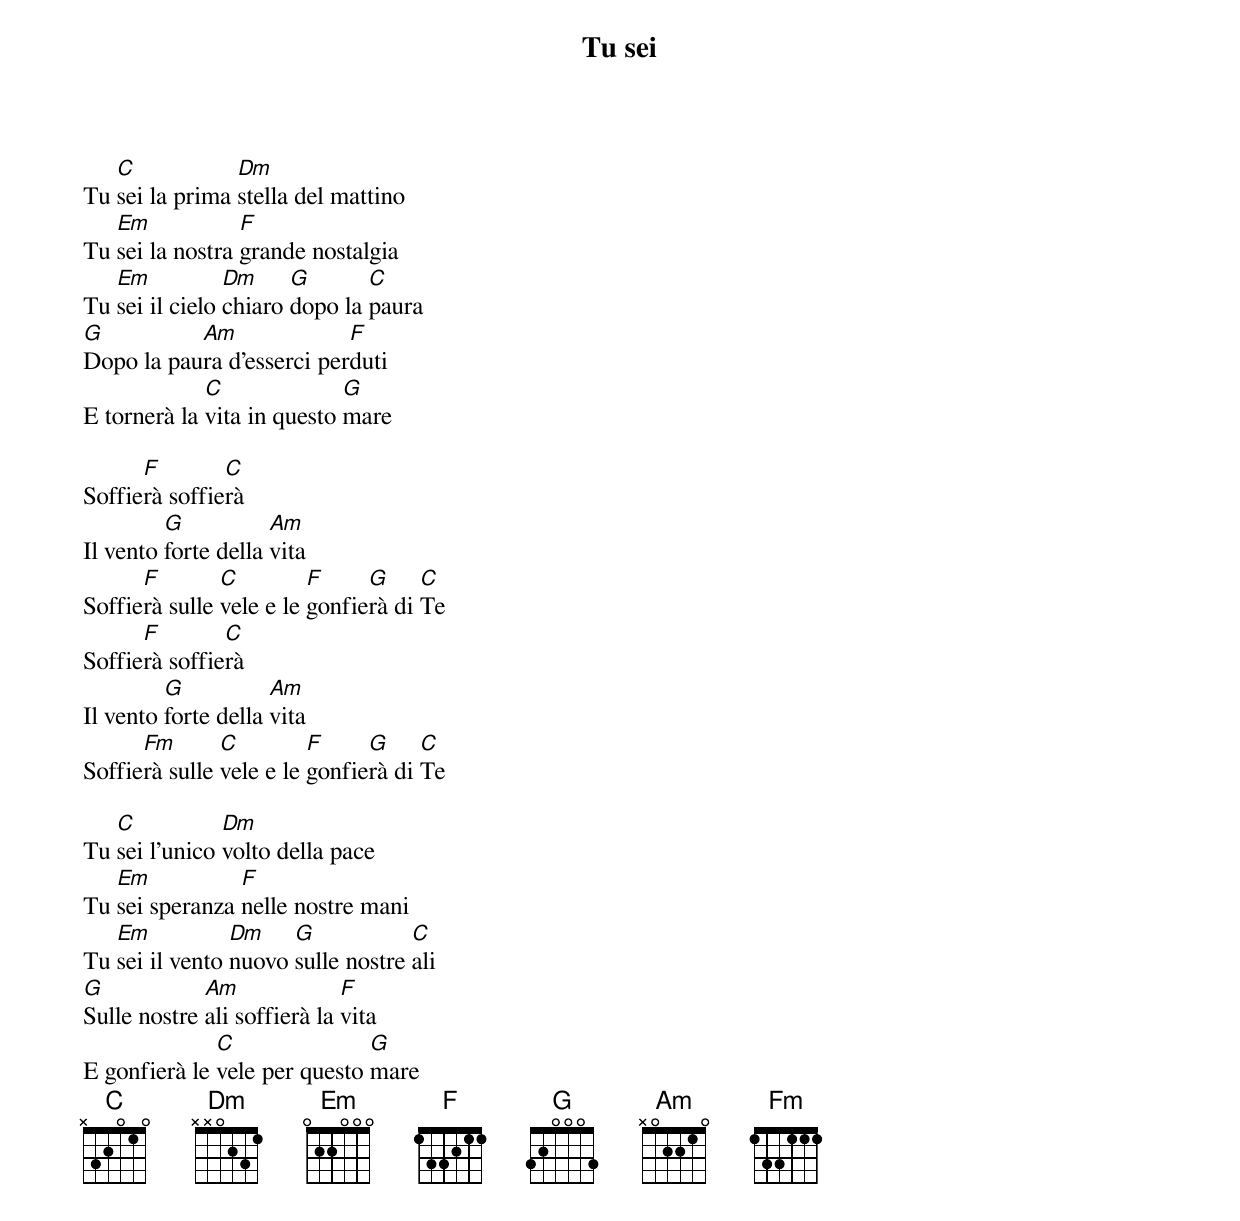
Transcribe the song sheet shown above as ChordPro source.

{title:Tu sei}
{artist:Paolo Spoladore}
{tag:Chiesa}

Tu [C]sei la prima [Dm]stella del mattino
Tu [Em]sei la nostra [F]grande nostalgia
Tu [Em]sei il cielo [Dm]chiaro [G]dopo la [C]paura
[G]Dopo la pau[Am]ra d'esserci per[F]duti
E tornerà la [C]vita in questo [G]mare

Soffie[F]rà soffie[C]rà
Il vento [G]forte della [Am]vita
Soffie[F]rà sulle [C]vele e le [F]gonfie[G]rà di [C]Te
Soffie[F]rà soffie[C]rà
Il vento [G]forte della [Am]vita
Soffie[Fm]rà sulle [C]vele e le [F]gonfie[G]rà di [C]Te

Tu [C]sei l'unico [Dm]volto della pace
Tu [Em]sei speranza [F]nelle nostre mani
Tu [Em]sei il vento [Dm]nuovo [G]sulle nostre [C]ali
[G]Sulle nostre [Am]ali soffierà la [F]vita
E gonfierà le [C]vele per questo [G]mare
